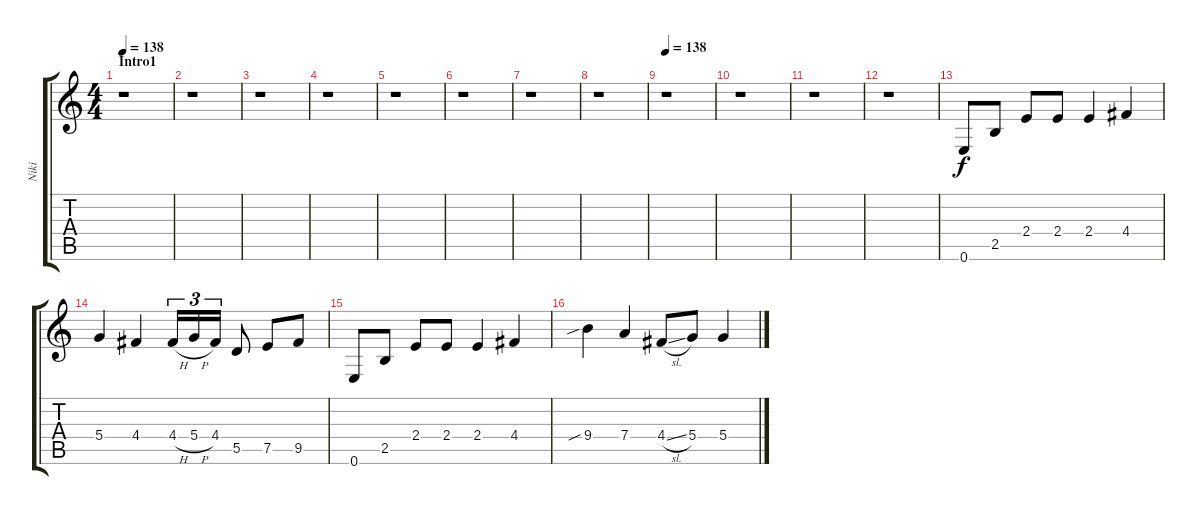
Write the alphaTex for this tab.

\track ("Niki" "Niki") {instrument overdrivenguitar}
\staff {score tabs}
\tuning (E4 B3 G3 D3 A2 E2) {hide}
\ts (4 4)
\section ("" "Intro1")
\tempo 138
\clef g2
\ks c
r.1{dy f instrument overdrivenguitar} |
r.1 |
r.1 |
r.1 |
r.1 |
r.1 |
r.1 |
r.1 |
\tempo 138
r.1 |
r.1 |
r.1 |
r.1 |
0.6.8 2.5.8 2.4.8 2.4.8 2.4.4 4.4.4 |
5.4.4 4.4.4 4.4{h}.16{tu (3 2)} 5.4{h}.16{tu (3 2)} 4.4.16{tu (3 2)} 5.5.8 7.5.8 9.5.8 |
0.6.8 2.5.8 2.4.8 2.4.8 2.4.4 4.4.4 |
9.4{sib}.4 7.4.4 4.4{sl}.8 5.4.8 5.4.4
